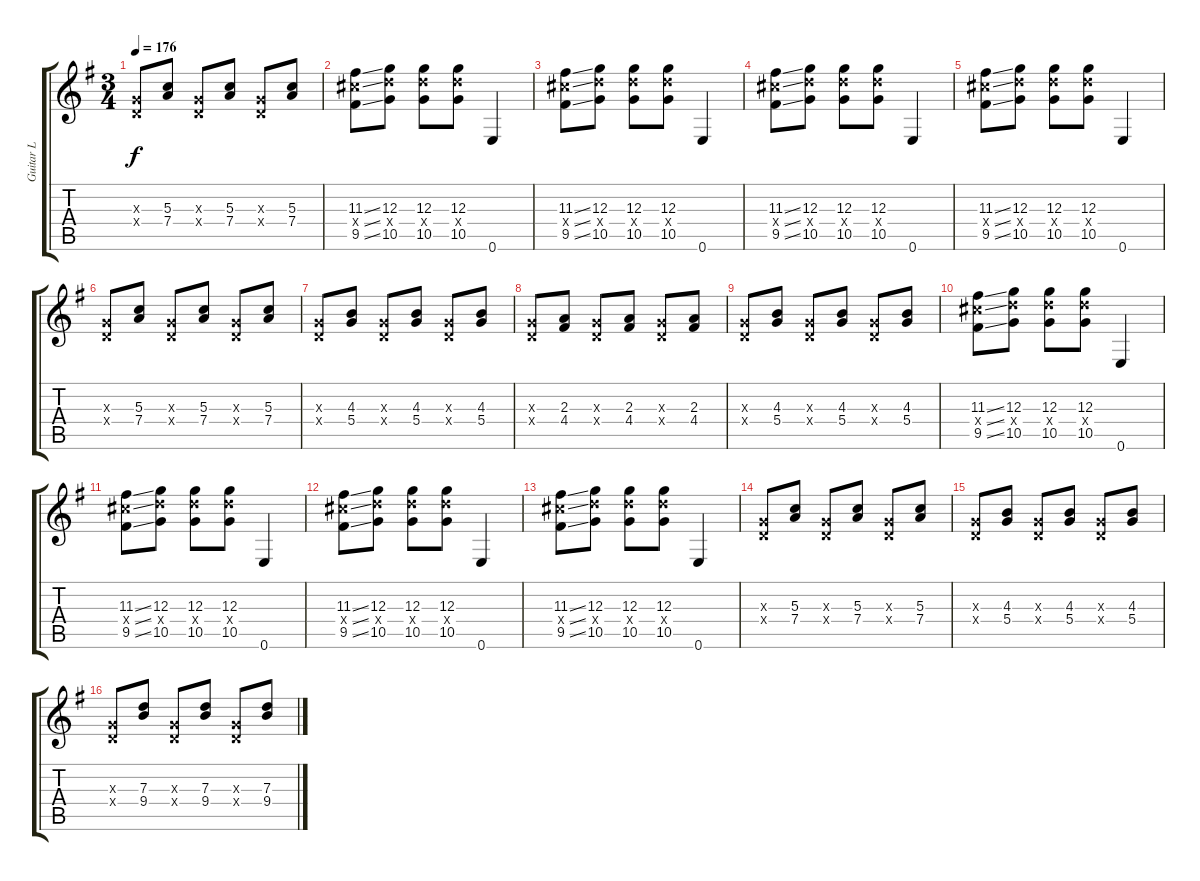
\track ("Guitar L" "Guitar L") {instrument distortionguitar}
\staff {score tabs}
\tuning (E4 B3 G3 D3 A2 E2) {hide}
\ts (3 4)
\tempo 176
\clef g2
\ks g
(0.3{x} 0.4{x}).8{dy f} (5.3 7.4).8 (0.3{x} 0.4{x}).8 (5.3 7.4).8 (0.3{x} 0.4{x}).8 (5.3 7.4).8 |
(11.3{ss} 11.4{ss x} 9.5{ss}).8 (12.3 12.4{x} 10.5).8 (12.3 12.4{x} 10.5).8 (12.3 12.4{x} 10.5).8 0.6.4 |
(11.3{ss} 11.4{ss x} 9.5{ss}).8 (12.3 12.4{x} 10.5).8 (12.3 12.4{x} 10.5).8 (12.3 12.4{x} 10.5).8 0.6.4 |
(11.3{ss} 11.4{ss x} 9.5{ss}).8 (12.3 12.4{x} 10.5).8 (12.3 12.4{x} 10.5).8 (12.3 12.4{x} 10.5).8 0.6.4 |
(11.3{ss} 11.4{ss x} 9.5{ss}).8 (12.3 12.4{x} 10.5).8 (12.3 12.4{x} 10.5).8 (12.3 12.4{x} 10.5).8 0.6.4 |
(0.3{x} 0.4{x}).8 (5.3 7.4).8 (0.3{x} 0.4{x}).8 (5.3 7.4).8 (0.3{x} 0.4{x}).8 (5.3 7.4).8 |
(0.3{x} 0.4{x}).8 (4.3 5.4).8 (0.3{x} 0.4{x}).8 (4.3 5.4).8 (0.3{x} 0.4{x}).8 (4.3 5.4).8 |
(0.3{x} 0.4{x}).8 (2.3 4.4).8 (0.3{x} 0.4{x}).8 (2.3 4.4).8 (0.3{x} 0.4{x}).8 (2.3 4.4).8 |
(0.3{x} 0.4{x}).8 (4.3 5.4).8 (0.3{x} 0.4{x}).8 (4.3 5.4).8 (0.3{x} 0.4{x}).8 (4.3 5.4).8 |
(11.3{ss} 11.4{ss x} 9.5{ss}).8 (12.3 12.4{x} 10.5).8 (12.3 12.4{x} 10.5).8 (12.3 12.4{x} 10.5).8 0.6.4 |
(11.3{ss} 11.4{ss x} 9.5{ss}).8 (12.3 12.4{x} 10.5).8 (12.3 12.4{x} 10.5).8 (12.3 12.4{x} 10.5).8 0.6.4 |
(11.3{ss} 11.4{ss x} 9.5{ss}).8 (12.3 12.4{x} 10.5).8 (12.3 12.4{x} 10.5).8 (12.3 12.4{x} 10.5).8 0.6.4 |
(11.3{ss} 11.4{ss x} 9.5{ss}).8 (12.3 12.4{x} 10.5).8 (12.3 12.4{x} 10.5).8 (12.3 12.4{x} 10.5).8 0.6.4 |
(0.3{x} 0.4{x}).8 (5.3 7.4).8 (0.3{x} 0.4{x}).8 (5.3 7.4).8 (0.3{x} 0.4{x}).8 (5.3 7.4).8 |
(0.3{x} 0.4{x}).8 (4.3 5.4).8 (0.3{x} 0.4{x}).8 (4.3 5.4).8 (0.3{x} 0.4{x}).8 (4.3 5.4).8 |
(0.3{x} 0.4{x}).8 (7.3 9.4).8 (0.3{x} 0.4{x}).8 (7.3 9.4).8 (0.3{x} 0.4{x}).8 (7.3 9.4).8
